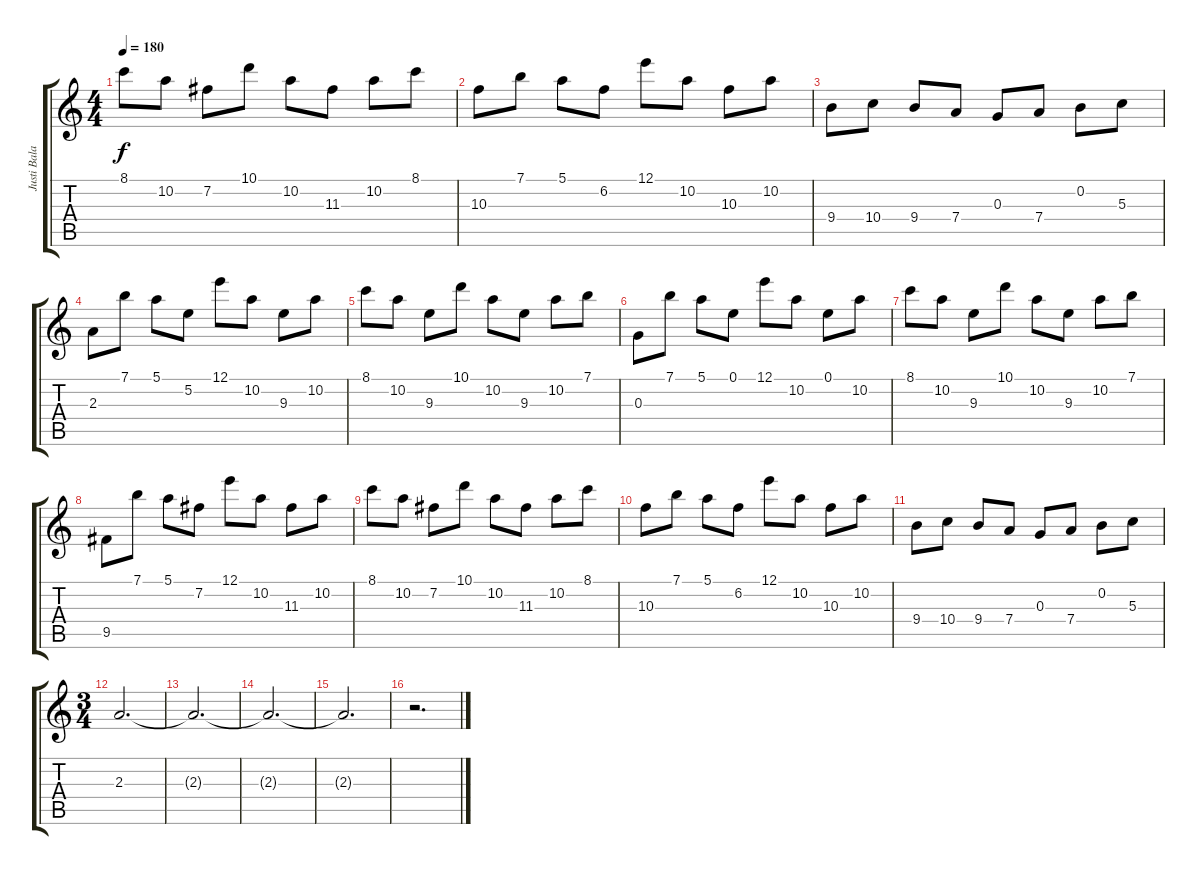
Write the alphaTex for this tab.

\track ("Justi Bala" "Justi Bala") {instrument distortionguitar}
\staff {score tabs}
\tuning (E4 B3 G3 D3 A2 E2) {hide}
\ts (4 4)
\tempo 180
\clef g2
\ks c
8.1.8{dy f} 10.2.8 7.2.8 10.1.8 10.2.8 11.3.8 10.2.8 8.1.8 |
10.3.8 7.1.8 5.1.8 6.2.8 12.1.8 10.2.8 10.3.8 10.2.8 |
9.4.8 10.4.8 9.4.8 7.4.8 0.3.8 7.4.8 0.2.8 5.3.8 |
2.3.8 7.1.8 5.1.8 5.2.8 12.1.8 10.2.8 9.3.8 10.2.8 |
8.1.8 10.2.8 9.3.8 10.1.8 10.2.8 9.3.8 10.2.8 7.1.8 |
0.3.8 7.1.8 5.1.8 0.1.8 12.1.8 10.2.8 0.1.8 10.2.8 |
8.1.8 10.2.8 9.3.8 10.1.8 10.2.8 9.3.8 10.2.8 7.1.8 |
9.5.8 7.1.8 5.1.8 7.2.8 12.1.8 10.2.8 11.3.8 10.2.8 |
8.1.8 10.2.8 7.2.8 10.1.8 10.2.8 11.3.8 10.2.8 8.1.8 |
10.3.8 7.1.8 5.1.8 6.2.8 12.1.8 10.2.8 10.3.8 10.2.8 |
9.4.8 10.4.8 9.4.8 7.4.8 0.3.8 7.4.8 0.2.8 5.3.8 |
\ts (3 4)
2.3.2{d} |
2.3{t}.2{d} |
2.3{t}.2{d} |
2.3{t}.2{d} |
r.2{d}
